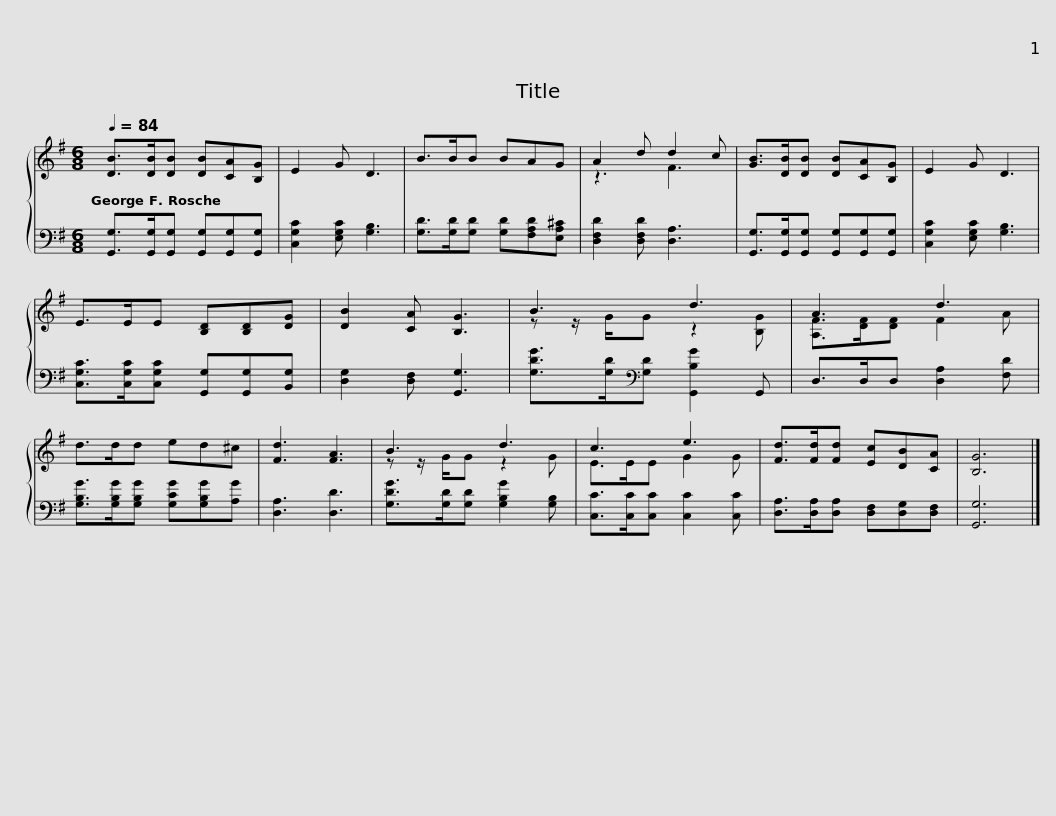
X:1
%%score { ( 1 3 ) | 2 }
L:1/8
Q:1/4=84
M:6/8
I:linebreak $
K:G
V:1 treble
V:3 treble
V:2 bass
V:1
 [DB]>[DB][DB] [DB][CA][B,G] | E2 G D3 | B>BB BAG | A2 d d2 c | [GB]>[DB][DB] [DB][CA][B,G] | %5
 E2 G D3 |$ E>EE [B,D][B,D][DG] | [DB]2 [CA] [B,G]3 | B3 d3 | A3 d3 | %10
 d>dd ed^c | [Fd]3 [FA]3 |$ B3 d3 | c3 e3 | [Fd]>[Fd][Fd] [Ec][DB][CA] | %15
 [B,G]6 |] %16
V:2
 [G,,G,]>[G,,G,][G,,G,] [G,,G,][G,,G,][G,,G,] | [C,G,C]2 [E,G,C] [G,B,]3 | [G,D]>[G,D][G,D] [G,D][F,A,D][E,A,^C] | [D,F,D]2 [D,F,D] [D,A,]3 | [G,,G,]>[G,,G,][G,,G,] [G,,G,][G,,G,][G,,G,] | %5
 [C,G,C]2 [E,G,C] [G,B,]3 |$ [C,G,C]>[C,G,C][C,G,C] [G,,G,][G,,G,][B,,G,] | [D,G,]2 [D,F,] [G,,G,]3 | [G,DG]>[G,D][K:bass][G,D] [G,,B,G]2 G,, | D,>D,D, [D,A,]2 [F,D] | %10
 [G,B,G]>[G,B,G][G,B,G] [G,CG][G,B,G][A,G] | [D,A,]3 [D,D]3 |$ [G,DG]>[G,D][G,D] [G,B,G]2 [G,B,] | [C,C]>[C,C][C,C] [C,C]2 [C,C] | [D,A,]>[D,A,][D,A,] [D,F,][D,G,][D,F,] | %15
 [G,,G,]6 |] %16
V:3
 x6 | x6 | x6 | z3 F3 | x6 | %5
 x6 |$ x6 | x6 | z z/ G/G z2 [B,G] | [A,F]>[DF][DF] F2 A | %10
 x6 | x6 |$ z z/ G/G z2 G | E>EE G2 G | x6 | %15
 x6 |] %16
